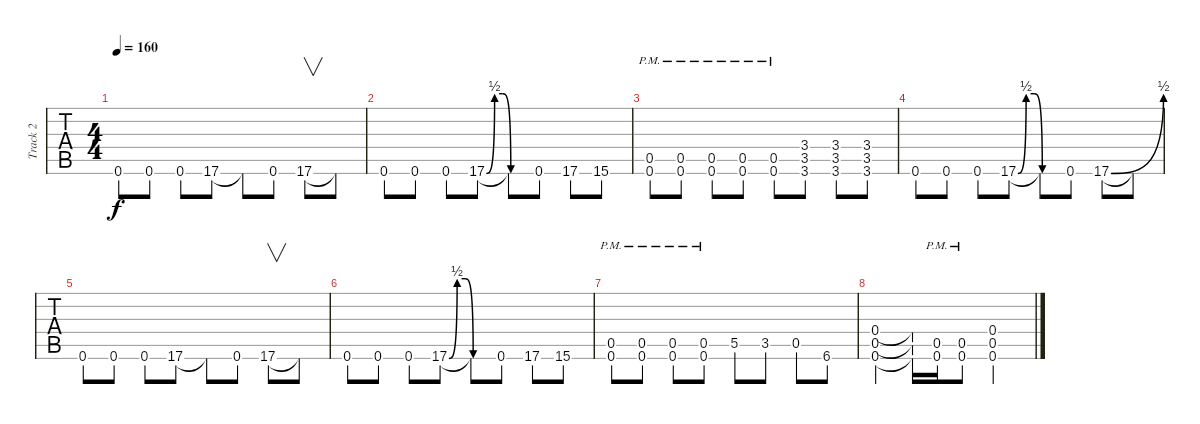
\track ("Track 2" "Track 2") {instrument distortionguitar}
\staff {tabs}
\tuning (E4 B3 G3 D3 A2 D2) {hide}
\ts (4 4)
\tempo 160
\clef g2
\ks c
0.6.8{dy f} 0.6.8 0.6.8 17.6.8 17.6{t}.8 0.6.8 17.6.8{v} 17.6{t}.8 |
0.6.8 0.6.8 0.6.8 17.6{be (custom 0 0 10 2 20 2 30 0 60 0)}.8 17.6{t}.8 0.6.8 17.6.8 15.6.8 |
(0.5{pm} 0.6{pm}).8 (0.5{pm} 0.6{pm}).8 (0.5{pm} 0.6{pm}).8 (0.5{pm} 0.6{pm}).8 (0.5{pm} 0.6{pm}).8 (3.4 3.5 3.6).8 (3.4 3.5 3.6).8 (3.4 3.5 3.6).8 |
0.6.8 0.6.8 0.6.8 17.6{be (custom 0 0 10 2 20 2 30 0 60 0)}.8 17.6{t}.8 0.6.8 17.6{be (bend 0 0 60 2)}.8 17.6{t}.8 |
0.6.8 0.6.8 0.6.8 17.6.8 17.6{t}.8 0.6.8 17.6.8{v} 17.6{t}.8 |
0.6.8 0.6.8 0.6.8 17.6{be (custom 0 0 10 2 20 2 30 0 60 0)}.8 17.6{t}.8 0.6.8 17.6.8 15.6.8 |
(0.5{pm} 0.6{pm}).8 (0.5{pm} 0.6{pm}).8 (0.5{pm} 0.6{pm}).8 (0.5{pm} 0.6{pm}).8 5.5.8 3.5.8 0.5.8 6.6.8 |
(0.4 0.5 0.6).4 (0.4{t} 0.5{t} 0.6{t}).16 (0.5{pm} 0.6{pm}).16 (0.5{pm st} 0.6{pm st}).8 (0.4{st} 0.5{st} 0.6{st}).2
